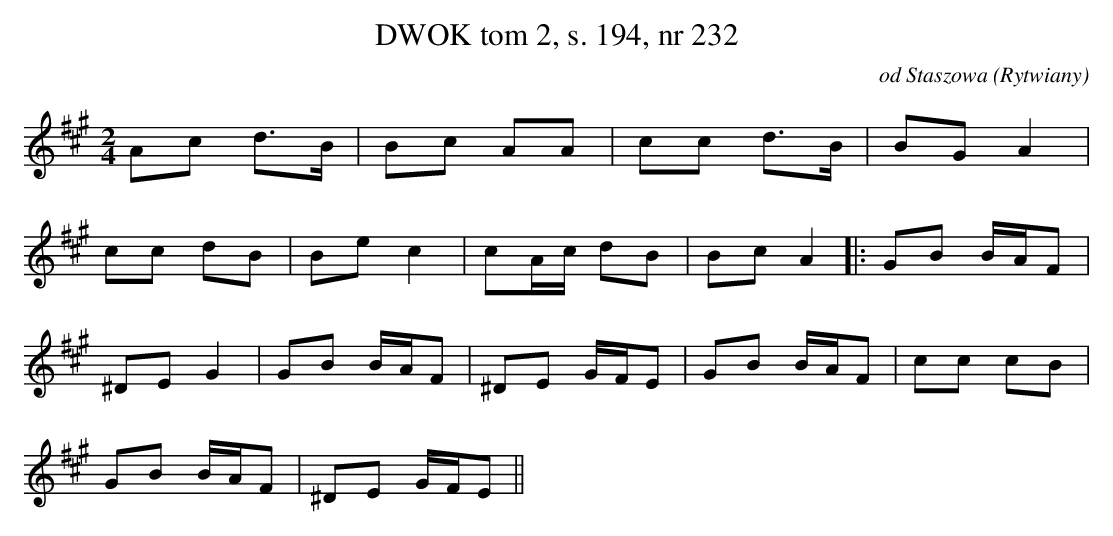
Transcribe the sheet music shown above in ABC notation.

X:1
T:DWOK tom 2, s. 194, nr 232
O:od Staszowa (Rytwiany)
L:1/16
M:2/4
K:A
A2c2 d3B|B2c2 A2A2|c2c2 d3B|B2G2 A4|
c2c2 d2B2|B2e2 c4|c2Ac d2B2|B2c2 A4|:G2B2 BAF2|
^D2E2 G4|G2B2 BAF2|^D2E2 GFE2|G2B2 BAF2|c2c2 c2B2|
G2B2 BAF2|^D2E2 GFE2||
